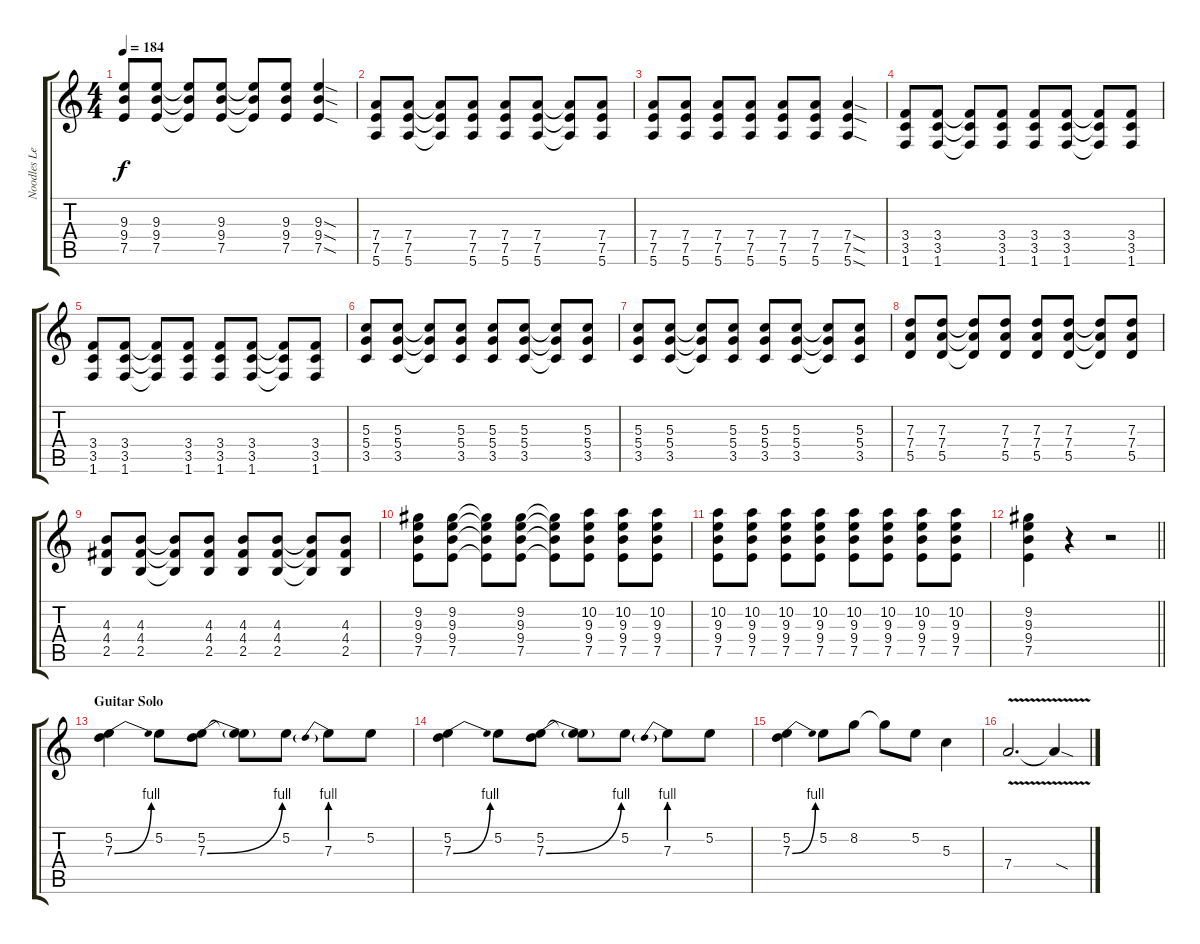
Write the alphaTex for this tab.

\track ("Noodles Lead Guitar" "Noodles Le") {instrument overdrivenguitar}
\staff {score tabs}
\tuning (E4 B3 G3 D3 A2 E2) {hide}
\ts (4 4)
\tempo 184
\clef g2
\ks c
(9.3 9.4 7.5).8{dy f} (9.3 9.4 7.5).8 (9.3{t} 9.4{t} 7.5{t}).8 (9.3 9.4 7.5).8 (9.3{t} 9.4{t} 7.5{t}).8 (9.3 9.4 7.5).8 (9.3{sod} 9.4{sod} 7.5{sod}).4 |
(7.4 7.5 5.6).8 (7.4 7.5 5.6).8 (7.4{t} 7.5{t} 5.6{t}).8 (7.4 7.5 5.6).8 (7.4 7.5 5.6).8 (7.4 7.5 5.6).8 (7.4{t} 7.5{t} 5.6{t}).8 (7.4 7.5 5.6).8 |
(7.4 7.5 5.6).8 (7.4 7.5 5.6).8 (7.4 7.5 5.6).8 (7.4 7.5 5.6).8 (7.4 7.5 5.6).8 (7.4 7.5 5.6).8 (7.4{sod} 7.5{sod} 5.6{sod}).4 |
(3.4 3.5 1.6).8 (3.4 3.5 1.6).8 (3.4{t} 3.5{t} 1.6{t}).8 (3.4 3.5 1.6).8 (3.4 3.5 1.6).8 (3.4 3.5 1.6).8 (3.4{t} 3.5{t} 1.6{t}).8 (3.4 3.5 1.6).8 |
(3.4 3.5 1.6).8 (3.4 3.5 1.6).8 (3.4{t} 3.5{t} 1.6{t}).8 (3.4 3.5 1.6).8 (3.4 3.5 1.6).8 (3.4 3.5 1.6).8 (3.4{t} 3.5{t} 1.6{t}).8 (3.4 3.5 1.6).8 |
(5.3 5.4 3.5).8 (5.3 5.4 3.5).8 (5.3{t} 5.4{t} 3.5{t}).8 (5.3 5.4 3.5).8 (5.3 5.4 3.5).8 (5.3 5.4 3.5).8 (5.3{t} 5.4{t} 3.5{t}).8 (5.3 5.4 3.5).8 |
(5.3 5.4 3.5).8 (5.3 5.4 3.5).8 (5.3{t} 5.4{t} 3.5{t}).8 (5.3 5.4 3.5).8 (5.3 5.4 3.5).8 (5.3 5.4 3.5).8 (5.3{t} 5.4{t} 3.5{t}).8 (5.3 5.4 3.5).8 |
(7.3 7.4 5.5).8 (7.3 7.4 5.5).8 (7.3{t} 7.4{t} 5.5{t}).8 (7.3 7.4 5.5).8 (7.3 7.4 5.5).8 (7.3 7.4 5.5).8 (7.3{t} 7.4{t} 5.5{t}).8 (7.3 7.4 5.5).8 |
(4.3 4.4 2.5).8 (4.3 4.4 2.5).8 (4.3{t} 4.4{t} 2.5{t}).8 (4.3 4.4 2.5).8 (4.3 4.4 2.5).8 (4.3 4.4 2.5).8 (4.3{t} 4.4{t} 2.5{t}).8 (4.3 4.4 2.5).8 |
(9.2 9.3 9.4 7.5).8 (9.2 9.3 9.4 7.5).8 (9.2{t} 9.3{t} 9.4{t} 7.5{t}).8 (9.2 9.3 9.4 7.5).8 (9.2{t} 9.3{t} 9.4{t} 7.5{t}).8 (10.2 9.3 9.4 7.5).8 (10.2 9.3 9.4 7.5).8 (10.2 9.3 9.4 7.5).8 |
(10.2 9.3 9.4 7.5).8 (10.2 9.3 9.4 7.5).8 (10.2 9.3 9.4 7.5).8 (10.2 9.3 9.4 7.5).8 (10.2 9.3 9.4 7.5).8 (10.2 9.3 9.4 7.5).8 (10.2 9.3 9.4 7.5).8 (10.2 9.3 9.4 7.5).8 |
\barLineRight lightlight
(9.2 9.3 9.4 7.5).4 r.4 r.2 |
\section ("" "Guitar Solo")
(5.2 7.3{be (bend 0 0 60 4)}).4 5.2.8 (5.2 7.3{be (bend 0 0 60 4)}).8 (5.2{t} 7.3{t}).8 5.2.8 7.3{be (prebend 0 4 60 4)}.8 5.2.8 |
(5.2 7.3{be (bend 0 0 60 4)}).4 5.2.8 (5.2 7.3{be (bend 0 0 60 4)}).8 (5.2{t} 7.3{t}).8 5.2.8 7.3{be (prebend 0 4 60 4)}.8 5.2.8 |
(5.2 7.3{be (bend 0 0 60 4)}).4 5.2.8 8.2.8 8.2{t}.8 5.2.8 5.3.4 |
7.4{v}.2{d} 7.4{sod t}.4
